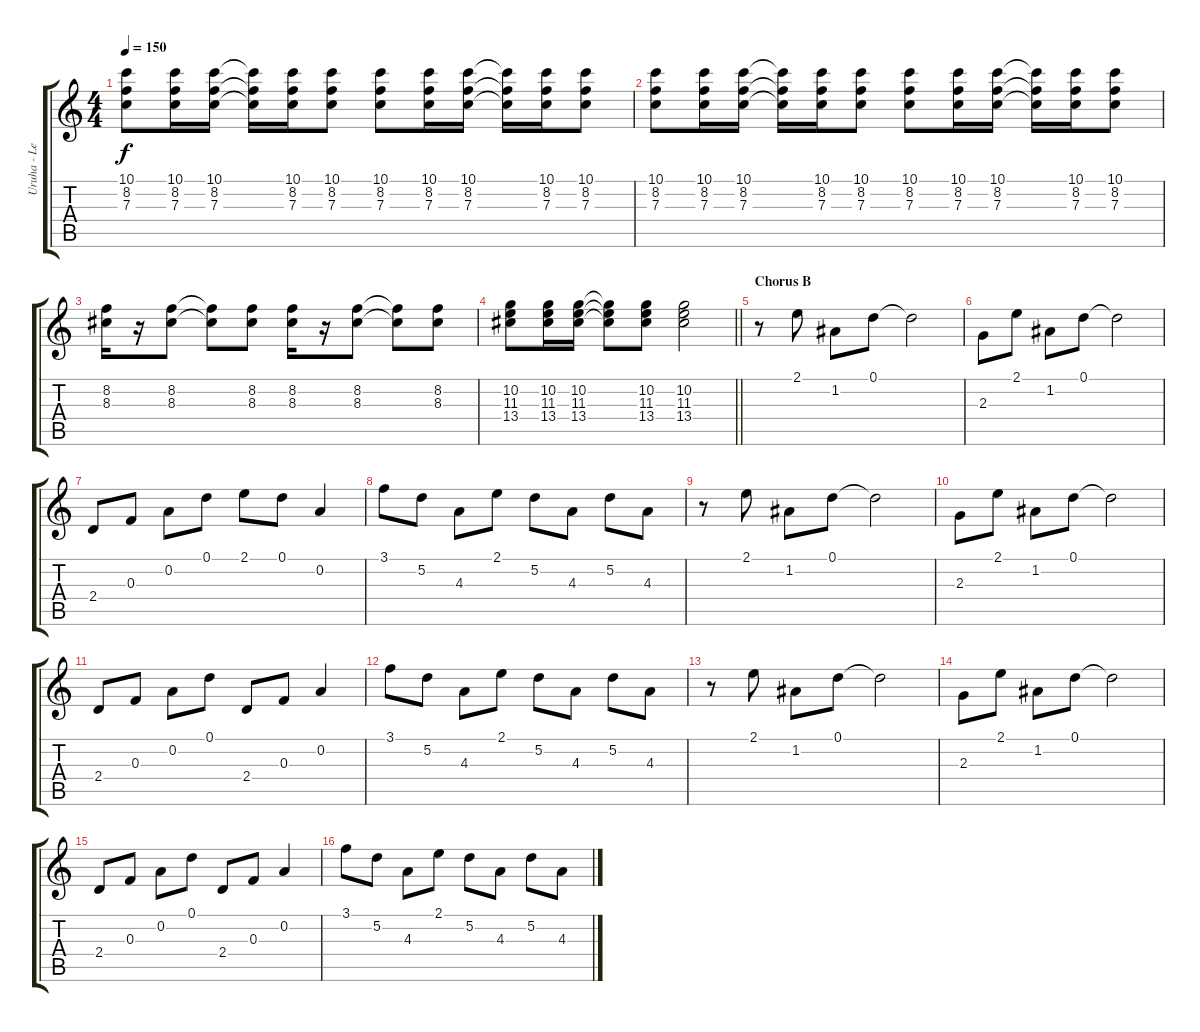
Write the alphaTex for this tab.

\track ("Uruha - Lead Guitar" "Uruha - Le") {instrument distortionguitar}
\staff {score tabs}
\tuning (D4 A3 F3 C3 G2 D2) {hide}
\ts (4 4)
\tempo 150
\clef g2
\ks c
(10.1 8.2 7.3).8{dy f} (10.1 8.2 7.3).16 (10.1 8.2 7.3).16 (10.1{t} 8.2{t} 7.3{t}).16 (10.1 8.2 7.3).16 (10.1 8.2 7.3).8 (10.1 8.2 7.3).8 (10.1 8.2 7.3).16 (10.1 8.2 7.3).16 (10.1{t} 8.2{t} 7.3{t}).16 (10.1 8.2 7.3).16 (10.1 8.2 7.3).8 |
(10.1 8.2 7.3).8 (10.1 8.2 7.3).16 (10.1 8.2 7.3).16 (10.1{t} 8.2{t} 7.3{t}).16 (10.1 8.2 7.3).16 (10.1 8.2 7.3).8 (10.1 8.2 7.3).8 (10.1 8.2 7.3).16 (10.1 8.2 7.3).16 (10.1{t} 8.2{t} 7.3{t}).16 (10.1 8.2 7.3).16 (10.1 8.2 7.3).8 |
(8.2 8.3).16 r.16 (8.2 8.3).8 (8.2{t} 8.3{t}).8 (8.2 8.3).8 (8.2 8.3).16 r.16 (8.2 8.3).8 (8.2{t} 8.3{t}).8 (8.2 8.3).8 |
\barLineRight lightlight
(10.2 11.3 13.4).8 (10.2 11.3 13.4).16 (10.2 11.3 13.4).16 (10.2{t} 11.3{t} 13.4{t}).8 (10.2 11.3 13.4).8 (10.2 11.3 13.4).2 |
\section ("" "Chorus B")
r.8{volume 6} 2.1.8 1.2.8 0.1.8 0.1{t}.2 |
2.3.8 2.1.8 1.2.8 0.1.8 0.1{t}.2 |
2.4.8 0.3.8 0.2.8 0.1.8 2.1.8 0.1.8 0.2.4 |
3.1.8 5.2.8 4.3.8 2.1.8 5.2.8 4.3.8 5.2.8 4.3.8 |
r.8 2.1.8 1.2.8 0.1.8 0.1{t}.2 |
2.3.8 2.1.8 1.2.8 0.1.8 0.1{t}.2 |
2.4.8 0.3.8 0.2.8 0.1.8 2.4.8 0.3.8 0.2.4 |
3.1.8 5.2.8 4.3.8 2.1.8 5.2.8 4.3.8 5.2.8 4.3.8 |
r.8 2.1.8 1.2.8 0.1.8 0.1{t}.2 |
2.3.8 2.1.8 1.2.8 0.1.8 0.1{t}.2 |
2.4.8 0.3.8 0.2.8 0.1.8 2.4.8 0.3.8 0.2.4 |
3.1.8 5.2.8 4.3.8 2.1.8 5.2.8 4.3.8 5.2.8 4.3.8
